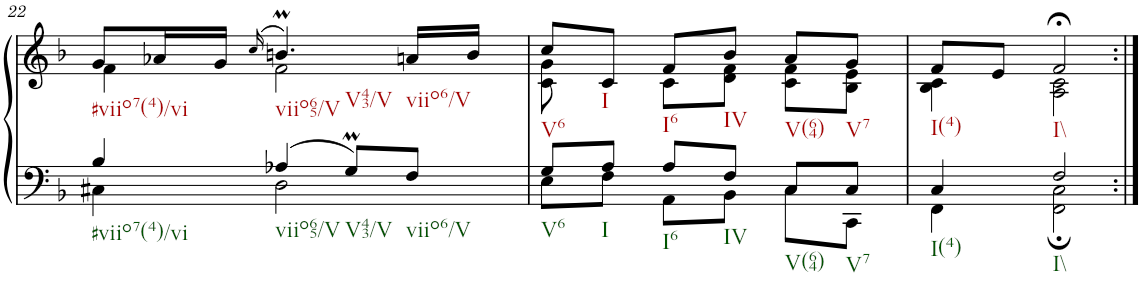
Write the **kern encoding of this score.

**kern	**kern
*part1	*part1
*staff2	*staff1
*I"Klavier linke Hand	*
!!LO:PB:g=z
*clefF4	*clefG2
*k[b-]	*k[b-]
*M3/4	*M3/4
=22	=22
*^	*^
4B-/	4C#X\	8g/L	4f\
.	.	16a-X/L	.
.	.	16g/JJ	.
.	.	(16qcc/	.
4A-X/	2D\	4.bnm/)	2f\
8GM/L	.	.	.
8F/J	.	16an/LL	.
.	.	16b/JJ	.
=23	=23	=23	=23
8G/L	8E\L	8cc/L	8c\ 8g\
8A/J	8F\J	8c/J	8ryy
8A/L	8AA\L	8f/L	8c\L
8F/J	8BB-\J	8b-/J	8d\ 8f\J
8C/L	8C\L	8a/L	8c\ 8f\L
8C/J	8CC\J	8g/J	8B-\ 8e\J
=24	=24	=24	=24
4C/	4FF\	8f/L	4B-\ 4c\
.	.	8e/J	.
2F/	2FF\; 2C\;	2f;</	2A\ 2c\
*v	*v	*	*
*	*v	*v
=:|!	=:|!
*-	*-
